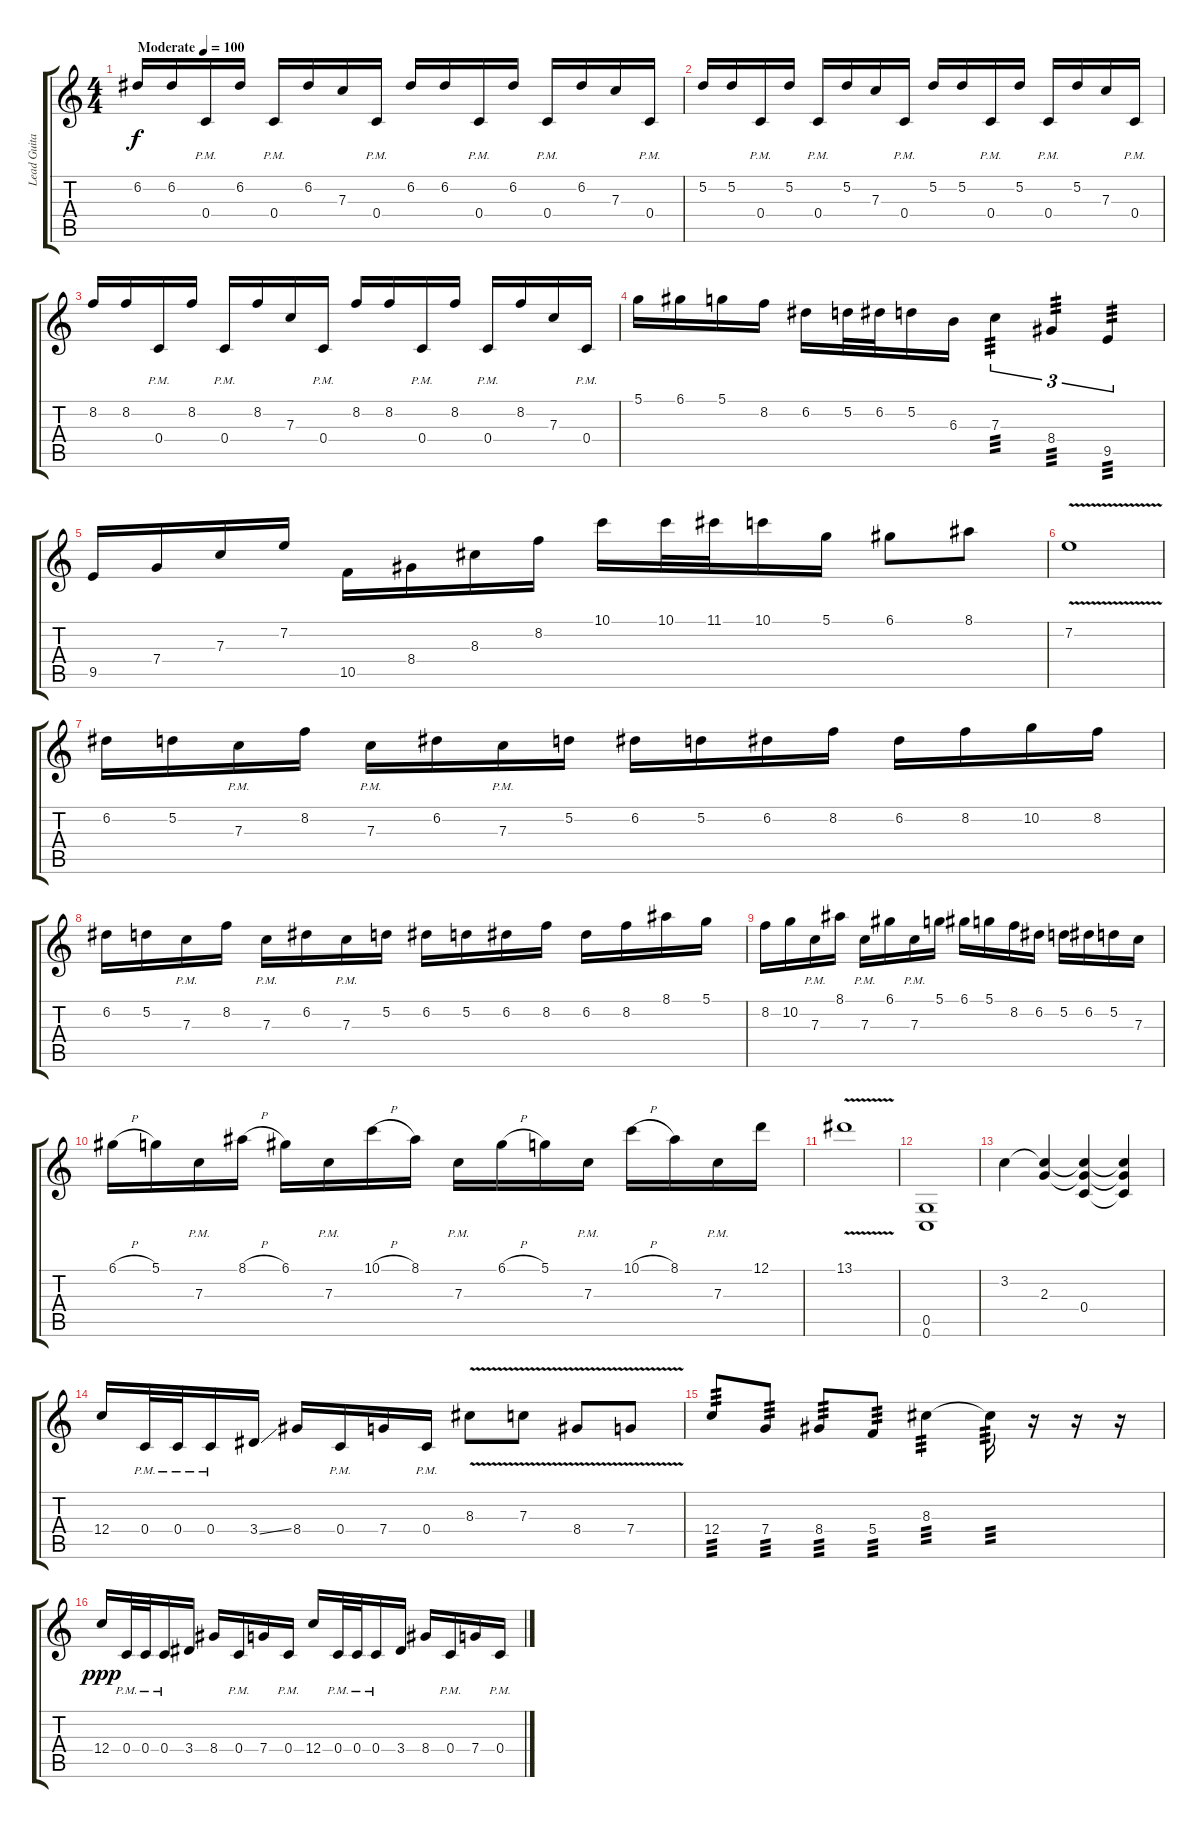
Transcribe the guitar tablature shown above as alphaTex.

\track ("Lead Guitar (Quest)" "Lead Guita") {instrument distortionguitar}
\staff {score tabs}
\tuning (D4 A3 F3 C3 G2 C2) {hide}
\ts (4 4)
\tempo (100 "Moderate")
\clef g2
\ks c
6.2.16{dy f instrument distortionguitar} 6.2.16 0.4{pm}.16 6.2.16 0.4{pm}.16 6.2.16 7.3.16 0.4{pm}.16 6.2.16 6.2.16 0.4{pm}.16 6.2.16 0.4{pm}.16 6.2.16 7.3.16 0.4{pm}.16 |
5.2.16 5.2.16 0.4{pm}.16 5.2.16 0.4{pm}.16 5.2.16 7.3.16 0.4{pm}.16 5.2.16 5.2.16 0.4{pm}.16 5.2.16 0.4{pm}.16 5.2.16 7.3.16 0.4{pm}.16 |
8.2.16 8.2.16 0.4{pm}.16 8.2.16 0.4{pm}.16 8.2.16 7.3.16 0.4{pm}.16 8.2.16 8.2.16 0.4{pm}.16 8.2.16 0.4{pm}.16 8.2.16 7.3.16 0.4{pm}.16 |
5.1.16 6.1.16 5.1.16 8.2.16 6.2.16 5.2.32 6.2.32 5.2.16 6.3.16 7.3.4{tu (3 2) tp 3} 8.4.4{tu (3 2) tp 3} 9.5.4{tu (3 2) tp 3} |
9.5.16 7.4.16 7.3.16 7.2.16 10.5.16 8.4.16 8.3.16 8.2.16 10.1.16 10.1.32 11.1.32 10.1.16 5.1.16 6.1.8 8.1.8 |
7.2{v}.1 |
6.2.16 5.2.16 7.3{pm}.16 8.2.16 7.3{pm}.16 6.2.16 7.3{pm}.16 5.2.16 6.2.16 5.2.16 6.2.16 8.2.16 6.2.16 8.2.16 10.2.16 8.2.16 |
6.2.16 5.2.16 7.3{pm}.16 8.2.16 7.3{pm}.16 6.2.16 7.3{pm}.16 5.2.16 6.2.16 5.2.16 6.2.16 8.2.16 6.2.16 8.2.16 8.1.16 5.1.16 |
8.2.16 10.2.16 7.3{pm}.16 8.1.16 7.3{pm}.16 6.1.16 7.3{pm}.16 5.1.16 6.1.16 5.1.16 8.2.16 6.2.16 5.2.16 6.2.16 5.2.16 7.3.16 |
6.1{h}.16 5.1.16 7.3{pm}.16 8.1{h}.16 6.1.16 7.3{pm}.16 10.1{h}.16 8.1.16 7.3{pm}.16 6.1{h}.16 5.1.16 7.3{pm}.16 10.1{h}.16 8.1.16 7.3{pm}.16 12.1.16 |
13.1{v}.1 |
(0.5 0.6).1 |
3.2.4 (3.2{t} 2.3).4 (3.2{t} 2.3{t} 0.4).4 (3.2{t} 2.3{t} 0.4{t}).4 |
12.4.16 0.4{pm}.32 0.4{pm}.32 0.4{pm}.16 3.4{ss}.16 8.4.16 0.4{pm}.16 7.4.16 0.4{pm}.16 8.3{v}.8 7.3{v}.8 8.4{v}.8 7.4{v}.8 |
12.4.8{tp 3} 7.4.8{tp 3} 8.4.8{tp 3} 5.4.8{tp 3} 8.3.4{tp 3} 8.3{t}.16{tp 3} r.16 r.16 r.16 |
12.4.16{dy ppp} 0.4{pm}.32 0.4{pm}.32 0.4{pm}.16 3.4.16 8.4.16 0.4{pm}.16 7.4.16 0.4{pm}.16 12.4.16 0.4{pm}.32 0.4{pm}.32 0.4{pm}.16 3.4.16 8.4.16 0.4{pm}.16 7.4.16 0.4{pm}.16
